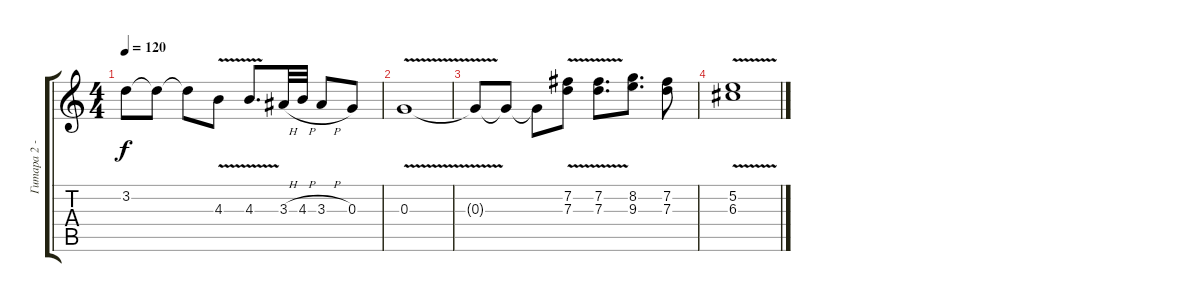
\track ("Гитара 2 - Соло" "Гитара 2 -") {instrument acousticguitarsteel}
\staff {score tabs}
\tuning (E4 B3 G3 D3 A2 E2) {hide}
\ts (4 4)
\tempo 120
\clef g2
\ks c
3.2{t}.8{dy f} 3.2{t}.8 3.2{t}.8 4.3{v}.8 4.3{v}.8{d} 3.3{h}.32 4.3{h}.32 3.3{h}.8 0.3.8 |
0.3{v}.1 |
0.3{t}.8 0.3{t}.8 0.3{t}.8 (7.2{v} 7.3).8 (7.2{v} 7.3).8{d} (8.2 9.3).8{d} (7.2 7.3).8 |
(5.2{v} 6.3).1
